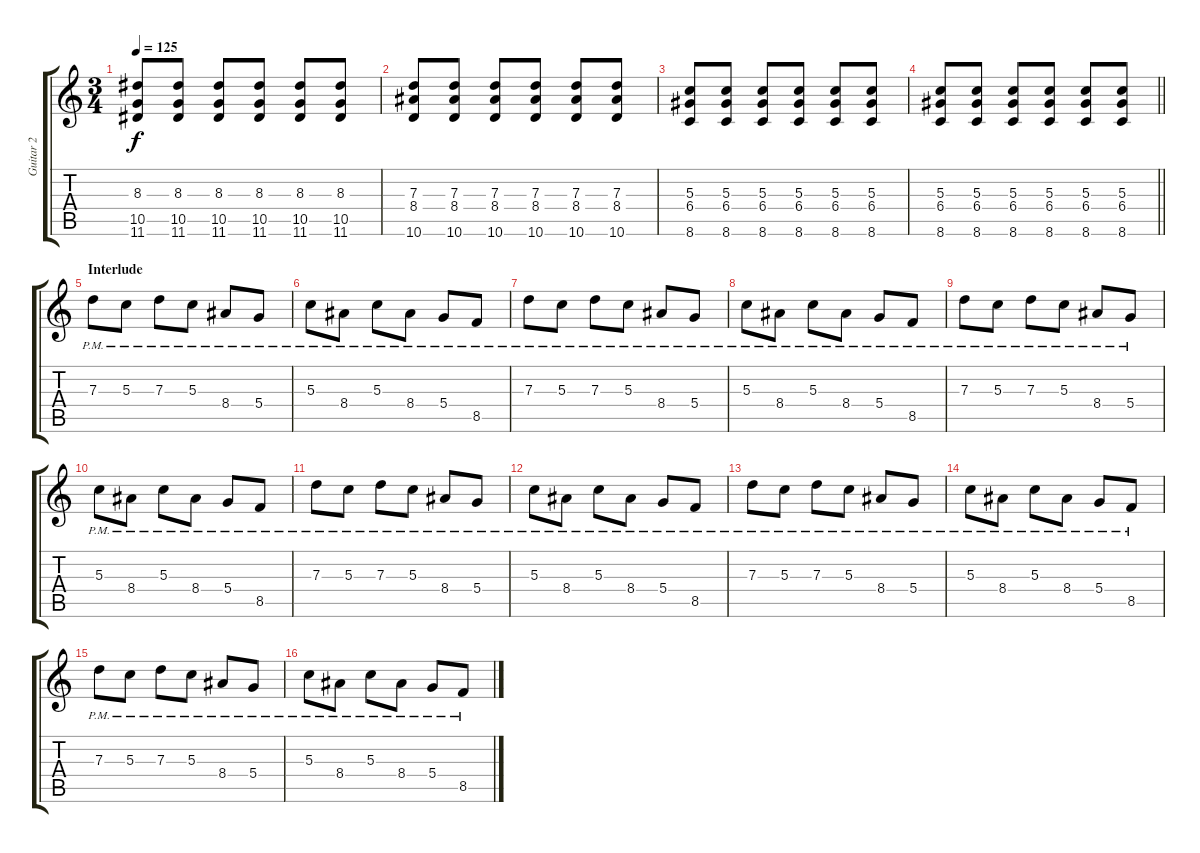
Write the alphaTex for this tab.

\track ("Guitar 2" "Guitar 2") {instrument electricguitarjazz}
\staff {score tabs}
\tuning (E4 B3 G3 D3 A2 E2) {hide}
\ts (3 4)
\tempo 125
\clef g2
\ks c
(8.3 10.5 11.6).8{dy f} (8.3 10.5 11.6).8 (8.3 10.5 11.6).8 (8.3 10.5 11.6).8 (8.3 10.5 11.6).8 (8.3 10.5 11.6).8 |
(7.3 8.4 10.6).8 (7.3 8.4 10.6).8 (7.3 8.4 10.6).8 (7.3 8.4 10.6).8 (7.3 8.4 10.6).8 (7.3 8.4 10.6).8 |
(5.3 6.4 8.6).8 (5.3 6.4 8.6).8 (5.3 6.4 8.6).8 (5.3 6.4 8.6).8 (5.3 6.4 8.6).8 (5.3 6.4 8.6).8 |
\barLineRight lightlight
(5.3 6.4 8.6).8 (5.3 6.4 8.6).8 (5.3 6.4 8.6).8 (5.3 6.4 8.6).8 (5.3 6.4 8.6).8 (5.3 6.4 8.6).8 |
\section ("" "Interlude")
7.3{pm}.8{instrument electricguitarjazz} 5.3{pm}.8 7.3{pm}.8 5.3{pm}.8 8.4{pm}.8 5.4{pm}.8 |
5.3{pm}.8 8.4{pm}.8 5.3{pm}.8 8.4{pm}.8 5.4{pm}.8 8.5{pm}.8 |
7.3{pm}.8 5.3{pm}.8 7.3{pm}.8 5.3{pm}.8 8.4{pm}.8 5.4{pm}.8 |
5.3{pm}.8 8.4{pm}.8 5.3{pm}.8 8.4{pm}.8 5.4{pm}.8 8.5{pm}.8 |
7.3{pm}.8 5.3{pm}.8 7.3{pm}.8 5.3{pm}.8 8.4{pm}.8 5.4{pm}.8 |
5.3{pm}.8 8.4{pm}.8 5.3{pm}.8 8.4{pm}.8 5.4{pm}.8 8.5{pm}.8 |
7.3{pm}.8 5.3{pm}.8 7.3{pm}.8 5.3{pm}.8 8.4{pm}.8 5.4{pm}.8 |
5.3{pm}.8 8.4{pm}.8 5.3{pm}.8 8.4{pm}.8 5.4{pm}.8 8.5{pm}.8 |
7.3{pm}.8 5.3{pm}.8 7.3{pm}.8 5.3{pm}.8 8.4{pm}.8 5.4{pm}.8 |
5.3{pm}.8 8.4{pm}.8 5.3{pm}.8 8.4{pm}.8 5.4{pm}.8 8.5{pm}.8 |
7.3{pm}.8 5.3{pm}.8 7.3{pm}.8 5.3{pm}.8 8.4{pm}.8 5.4{pm}.8 |
5.3{pm}.8 8.4{pm}.8 5.3{pm}.8 8.4{pm}.8 5.4{pm}.8 8.5{pm}.8
